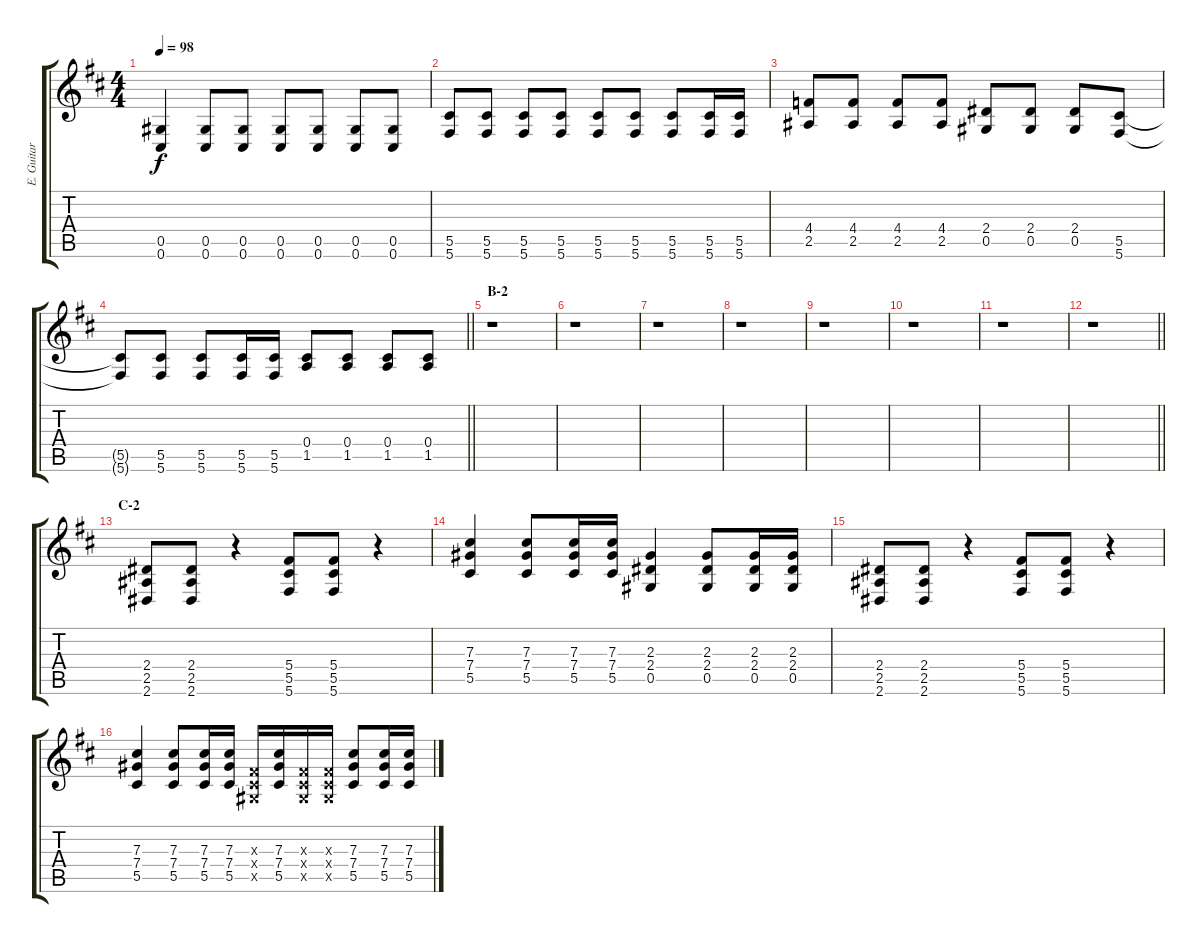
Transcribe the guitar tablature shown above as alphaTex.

\track ("E. Guitar II" "E. Guitar ") {instrument distortionguitar}
\staff {score tabs}
\tuning (Eb4 Bb3 Gb3 Db3 Ab2 Db2) {hide}
\ts (4 4)
\tempo 98
\clef g2
\ks d
(0.5 0.6).4{dy f} (0.5 0.6).8 (0.5 0.6).8 (0.5 0.6).8 (0.5 0.6).8 (0.5 0.6).8 (0.5 0.6).8 |
(5.5 5.6).8 (5.5 5.6).8 (5.5 5.6).8 (5.5 5.6).8 (5.5 5.6).8 (5.5 5.6).8 (5.5 5.6).8 (5.5 5.6).16 (5.5 5.6).16 |
(4.4 2.5).8 (4.4 2.5).8 (4.4 2.5).8 (4.4 2.5).8 (2.4 0.5).8 (2.4 0.5).8 (2.4 0.5).8 (5.5 5.6).8 |
\barLineRight lightlight
(5.5{t} 5.6{t}).8 (5.5 5.6).8 (5.5 5.6).8 (5.5 5.6).16 (5.5 5.6).16 (0.4 1.5).8 (0.4 1.5).8 (0.4 1.5).8 (0.4 1.5).8 |
\section ("" "B-2")
r.1 |
r.1 |
r.1 |
r.1 |
r.1 |
r.1 |
r.1 |
\barLineRight lightlight
r.1 |
\section ("" "C-2")
(2.4 2.5 2.6).8 (2.4 2.5 2.6).8 r.4 (5.4 5.5 5.6).8 (5.4 5.5 5.6).8 r.4 |
(7.3 7.4 5.5).4 (7.3 7.4 5.5).8 (7.3 7.4 5.5).16 (7.3 7.4 5.5).16 (2.3 2.4 0.5).4 (2.3 2.4 0.5).8 (2.3 2.4 0.5).16 (2.3 2.4 0.5).16 |
(2.4 2.5 2.6).8 (2.4 2.5 2.6).8 r.4 (5.4 5.5 5.6).8 (5.4 5.5 5.6).8 r.4 |
(7.3 7.4 5.5).4 (7.3 7.4 5.5).8 (7.3 7.4 5.5).16 (7.3 7.4 5.5).16 (0.3{x} 0.4{x} 0.5{x}).16 (7.3 7.4 5.5).16 (0.3{x} 0.4{x} 0.5{x}).16 (0.3{x} 0.4{x} 0.5{x}).16 (7.3 7.4 5.5).8 (7.3 7.4 5.5).16 (7.3 7.4 5.5).16
